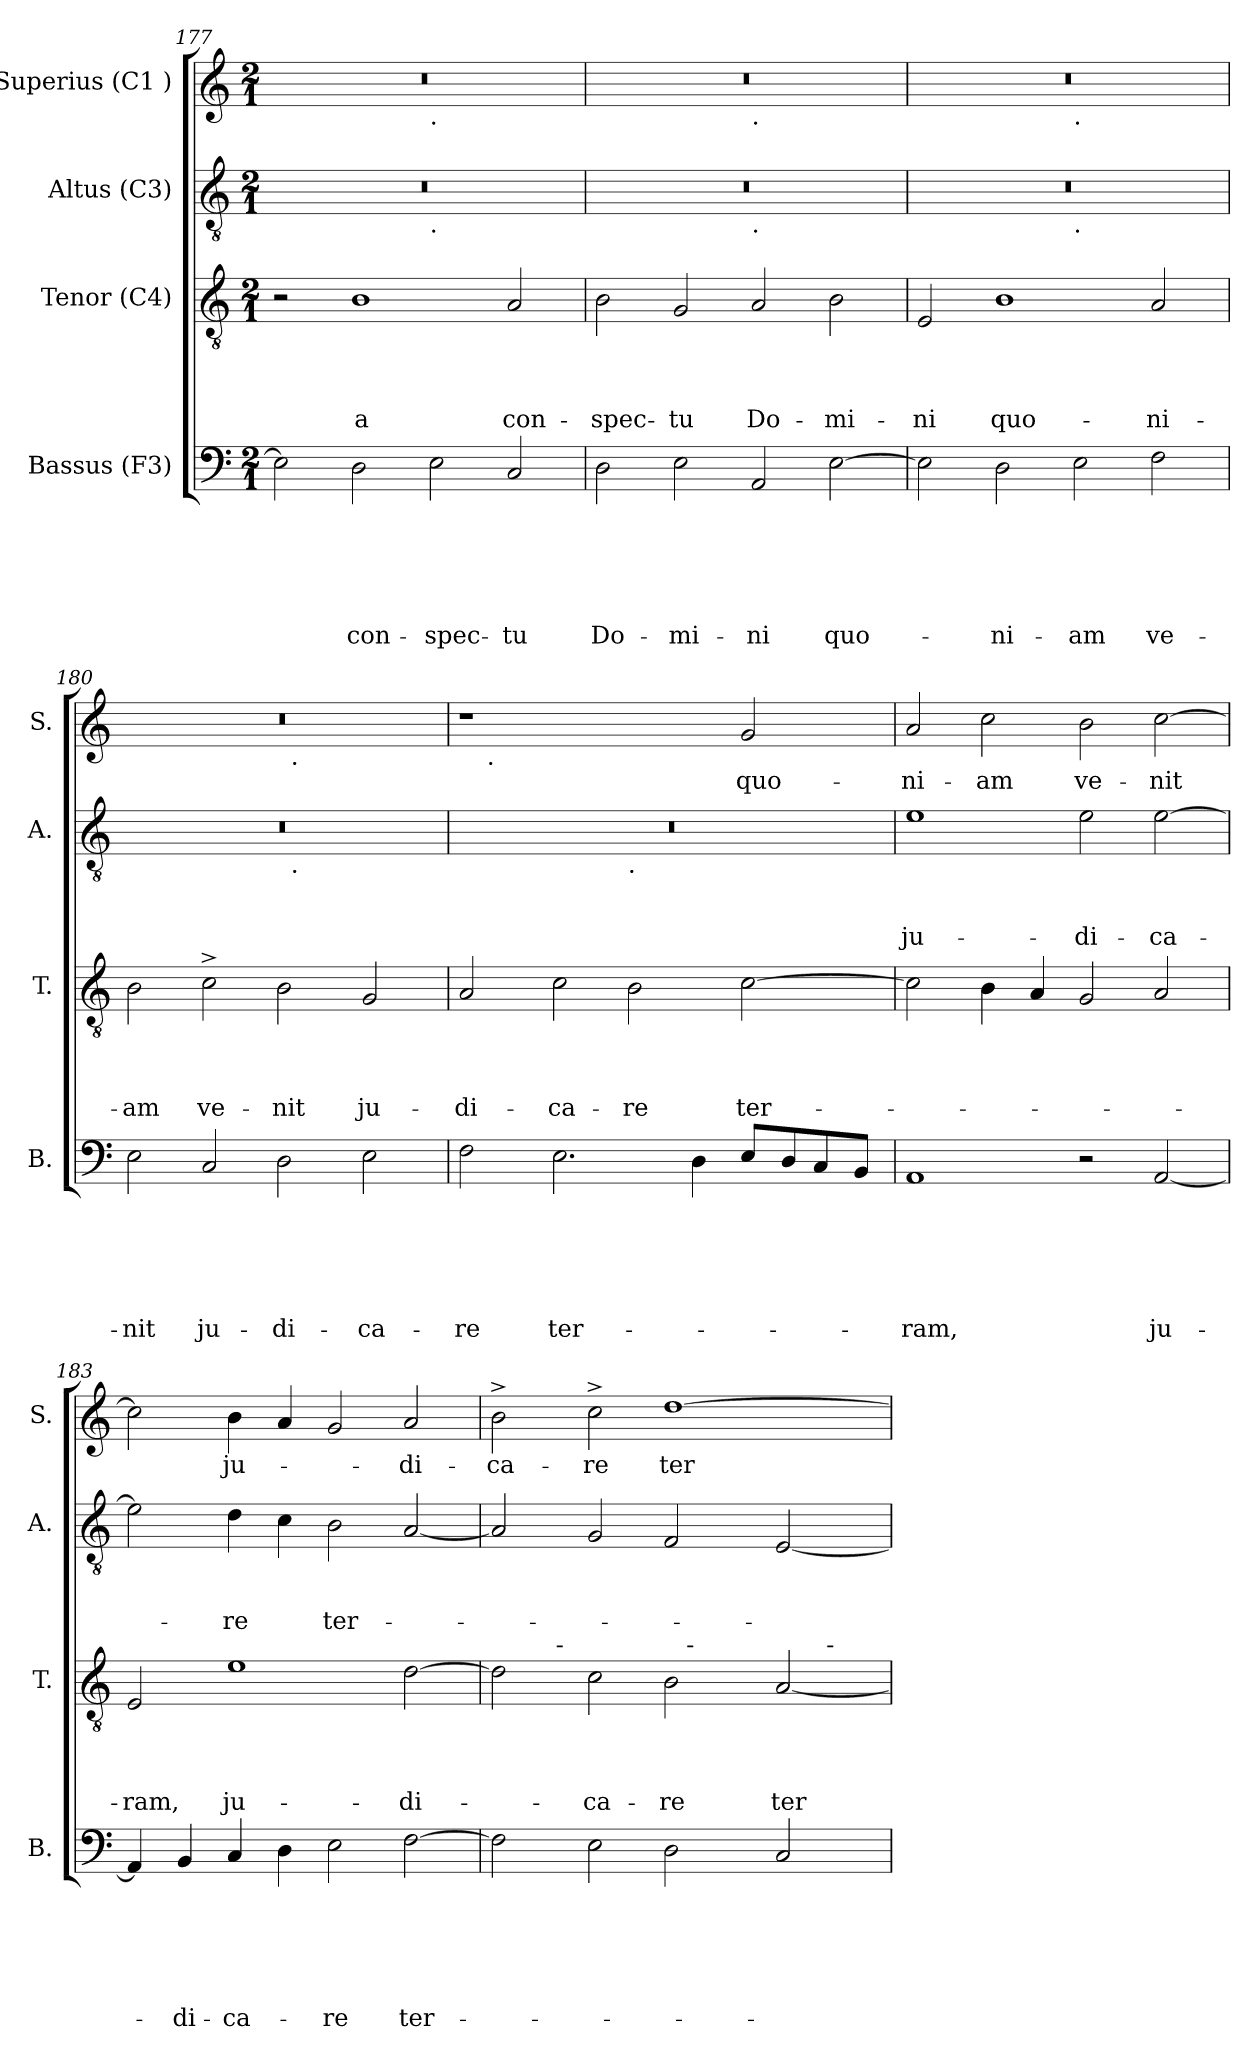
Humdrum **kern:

**kern	**text	**text	**text	**text	**text	**text	**kern	**text	**text	**text	**text	**kern	**text	**text	**text	**kern	**text
*part4	*part4	*part4	*part4	*part4	*part4	*part4	*part3	*part3	*part3	*part3	*part3	*part2	*part2	*part2	*part2	*part1	*part1
*staff4	*staff4	*staff4	*staff4	*staff4	*staff4	*staff4	*staff3	*staff3	*staff3	*staff3	*staff3	*staff2	*staff2	*staff2	*staff2	*staff1	*staff1
*I"Bassus (F3)	*	*	*	*	*	*	*I"Tenor (C4)	*	*	*	*	*I"Altus (C3)	*	*	*	*I"Superius (C1 )	*
*I'B.	*	*	*	*	*	*	*I'T.	*	*	*	*	*I'A.	*	*	*	*I'S.	*
*clefF4	*	*	*	*	*	*	*clefGv2	*	*	*	*	*clefGv2	*	*	*	*clefG2	*
*k[]	*	*	*	*	*	*	*k[]	*	*	*	*	*k[]	*	*	*	*k[]	*
*C:	*	*	*	*	*	*	*C:	*	*	*	*	*C:	*	*	*	*C:	*
*M2/1	*	*	*	*	*	*	*M2/1	*	*	*	*	*M2/1	*	*	*	*M2/1	*
=177	=177	=177	=177	=177	=177	=177	=177	=177	=177	=177	=177	=177	=177	=177	=177	=177	=177
*	*	*	*	*	*	*	*	*	*	*	*	*^	*	*	*	*^	*
2E\]	.	.	.	.	.	.	2r	.	.	.	.	0r	1ryy	.	.	.	0r	1ryy	.
!	!	!	!	!	!	!LO:LY:b	!	!	!	!	!LO:LY:b:rj	!	!	!	!	!	!	!	!
2D\	.	.	.	.	.	con-	1B	.	.	.	a	.	.	.	.	.	.	.	.
!	!	!	!	!	!	!	!	!	!	!	!	!	!	!	!	!	!	!LO:TX:b:t=.	!
!	!	!	!	!	!	!	!	!	!	!	!	!	!LO:TX:b:t=.	!	!	!	!	!	!
!	!	!	!	!	!	!LO:LY:b	!	!	!	!	!	!	!	!	!	!	!	!	!
2E\	.	.	.	.	.	-spec-	.	.	.	.	.	.	1ryy	.	.	.	.	1ryy	.
!	!	!	!	!	!	!LO:LY:b	!	!	!	!	!LO:LY:b	!	!	!	!	!	!	!	!
2C/	.	.	.	.	.	-tu	2A/	.	.	.	con-	.	.	.	.	.	.	.	.
=178	=178	=178	=178	=178	=178	=178	=178	=178	=178	=178	=178	=178	=178	=178	=178	=178	=178	=178	=178
!	!	!	!	!	!	!LO:LY:b	!	!	!	!	!LO:LY:b	!	!	!	!	!	!	!	!
2D\	.	.	.	.	.	Do-	2B\	.	.	.	-spec-	0r	1ryy	.	.	.	0r	1ryy	.
!	!	!	!	!	!	!LO:LY:b	!	!	!	!	!LO:LY:b	!	!	!	!	!	!	!	!
2E\	.	.	.	.	.	-mi-	2G/	.	.	.	-tu	.	.	.	.	.	.	.	.
!	!	!	!	!	!	!	!	!	!	!	!	!	!	!	!	!	!	!LO:TX:b:t=.	!
!	!	!	!	!	!	!	!	!	!	!	!	!	!LO:TX:b:t=.	!	!	!	!	!	!
!	!	!	!	!	!	!LO:LY:b	!	!	!	!	!LO:LY:b	!	!	!	!	!	!	!	!
2AA/	.	.	.	.	.	-ni	2A/	.	.	.	Do-	.	1ryy	.	.	.	.	1ryy	.
!	!	!	!	!	!	!LO:LY:b	!	!	!	!	!LO:LY:b	!	!	!	!	!	!	!	!
[>2E\	.	.	.	.	.	quo-	2B\	.	.	.	-mi-	.	.	.	.	.	.	.	.
=179	=179	=179	=179	=179	=179	=179	=179	=179	=179	=179	=179	=179	=179	=179	=179	=179	=179	=179	=179
!	!	!	!	!	!	!	!	!	!	!	!LO:LY:b	!	!	!	!	!	!	!	!
2E\]	.	.	.	.	.	.	2E/	.	.	.	-ni	0r	1ryy	.	.	.	0r	1ryy	.
!	!	!	!	!	!	!LO:LY:b	!	!	!	!	!LO:LY:b	!	!	!	!	!	!	!	!
2D\	.	.	.	.	.	-ni-	1B	.	.	.	quo-	.	.	.	.	.	.	.	.
!	!	!	!	!	!	!	!	!	!	!	!	!	!	!	!	!	!	!LO:TX:b:t=.	!
!	!	!	!	!	!	!	!	!	!	!	!	!	!LO:TX:b:t=.	!	!	!	!	!	!
!	!	!	!	!	!	!LO:LY:b	!	!	!	!	!	!	!	!	!	!	!	!	!
2E\	.	.	.	.	.	-am	.	.	.	.	.	.	1ryy	.	.	.	.	1ryy	.
!	!	!	!	!	!	!LO:LY:b	!	!	!	!	!LO:LY:b	!	!	!	!	!	!	!	!
2F\	.	.	.	.	.	ve-	2A/	.	.	.	-ni-	.	.	.	.	.	.	.	.
!!LO:LB:g=z	!!
=180	=180	=180	=180	=180	=180	=180	=180	=180	=180	=180	=180	=180	=180	=180	=180	=180	=180	=180	=180
!	!	!	!	!	!	!LO:LY:b	!	!	!	!	!LO:LY:b	!	!	!	!	!	!	!	!
2E\	.	.	.	.	.	-nit	2B\	.	.	.	-am	0r	1ryy	.	.	.	0r	1ryy	.
!	!	!	!	!	!	!LO:LY:b	!	!	!	!	!LO:LY:b	!	!	!	!	!	!	!	!
2C/	.	.	.	.	.	ju-	2c^>\	.	.	.	ve-	.	.	.	.	.	.	.	.
!	!	!	!	!	!	!LO:LY:b	!	!	!	!	!LO:LY:b	!	!	!	!	!	!	!	!
2D\	.	.	.	.	.	-di-	2B\	.	.	.	-nit	.	32ryy	.	.	.	.	32ryy	.
!	!	!	!	!	!	!	!	!	!	!	!	!	!	!	!	!	!	!LO:TX:b:t=.	!
!	!	!	!	!	!	!	!	!	!	!	!	!	!LO:TX:b:t=.	!	!	!	!	!	!
.	.	.	.	.	.	.	.	.	.	.	.	.	2ryy	.	.	.	.	2ryy	.
!	!	!	!	!	!	!LO:LY:b	!	!	!	!	!LO:LY:b	!	!	!	!	!	!	!	!
2E\	.	.	.	.	.	-ca-	2G/	.	.	.	ju-	.	.	.	.	.	.	.	.
.	.	.	.	.	.	.	.	.	.	.	.	.	4...ryy	.	.	.	.	4...ryy	.
=181	=181	=181	=181	=181	=181	=181	=181	=181	=181	=181	=181	=181	=181	=181	=181	=181	=181	=181	=181
!	!	!	!	!	!	!LO:LY:b	!	!	!	!	!LO:LY:b	!	!	!	!	!	!	!	!
2F\	.	.	.	.	.	-re	2A/	.	.	.	-di-	0r	1ryy	.	.	.	1r	16.ryy	.
!	!	!	!	!	!	!	!	!	!	!	!	!	!	!	!	!	!	!LO:TX:b:t=.	!
.	.	.	.	.	.	.	.	.	.	.	.	.	.	.	.	.	.	1ryy	.
!	!	!	!	!	!	!LO:LY:b	!	!	!	!	!LO:LY:b	!	!	!	!	!	!	!	!
2.E\	.	.	.	.	.	ter-	2c\	.	.	.	-ca-	.	.	.	.	.	.	.	.
!	!	!	!	!	!	!	!	!	!	!	!	!	!LO:TX:b:t=.	!	!	!	!	!	!
!	!	!	!	!	!	!	!	!	!	!	!LO:LY:b	!	!	!	!	!	!	!	!
.	.	.	.	.	.	.	2B\	.	.	.	-re	.	1ryy	.	.	.	2ryy	.	.
.	.	.	.	.	.	.	.	.	.	.	.	.	.	.	.	.	.	2ryy	.
4D\	.	.	.	.	.	.	.	.	.	.	.	.	.	.	.	.	.	.	.
!	!	!	!	!	!	!	!	!	!	!	!LO:LY:b	!	!	!	!	!	!	!	!LO:LY:b
8E/L	.	.	.	.	.	.	[>2c\	.	.	.	ter-	.	.	.	.	.	2g/	.	quo-
.	.	.	.	.	.	.	.	.	.	.	.	.	.	.	.	.	.	4ryy	.
8D/	.	.	.	.	.	.	.	.	.	.	.	.	.	.	.	.	.	.	.
8C/	.	.	.	.	.	.	.	.	.	.	.	.	.	.	.	.	.	.	.
.	.	.	.	.	.	.	.	.	.	.	.	.	.	.	.	.	.	8ryy	.
8BB/J	.	.	.	.	.	.	.	.	.	.	.	.	.	.	.	.	.	.	.
.	.	.	.	.	.	.	.	.	.	.	.	.	.	.	.	.	.	32ryy	.
=182	=182	=182	=182	=182	=182	=182	=182	=182	=182	=182	=182	=182	=182	=182	=182	=182	=182	=182	=182
!	!	!	!	!	!	!LO:LY:b	!	!	!	!	!	!	!	!	!	!LO:LY:b	!	!	!LO:LY:b
*	*	*	*	*	*	*	*	*	*	*	*	*v	*v	*	*	*	*	*	*
*	*	*	*	*	*	*	*	*	*	*	*	*	*	*	*	*v	*v	*
1AA	.	.	.	.	.	-ram,	2c\]	.	.	.	.	1e	.	.	ju-	2a/	-ni-
!	!	!	!	!	!	!	!	!	!	!	!	!	!	!	!	!	!LO:LY:b
.	.	.	.	.	.	.	4B\	.	.	.	.	.	.	.	.	2cc\	-am
.	.	.	.	.	.	.	4A/	.	.	.	.	.	.	.	.	.	.
!	!	!	!	!	!	!	!	!	!	!	!	!	!	!	!LO:LY:b	!	!LO:LY:b
2r	.	.	.	.	.	.	2G/	.	.	.	.	2e\	.	.	-di-	2b\	ve-
!	!	!	!	!	!	!LO:LY:b	!	!	!	!	!	!	!	!	!LO:LY:b	!	!LO:LY:b
[<2AA/	.	.	.	.	.	ju-	2A/	.	.	.	.	[>2e\	.	.	-ca-	[>2cc\	-nit
=183	=183	=183	=183	=183	=183	=183	=183	=183	=183	=183	=183	=183	=183	=183	=183	=183	=183
!	!	!	!	!	!	!	!	!	!	!	!LO:LY:b	!	!	!	!	!	!
4AA/]	.	.	.	.	.	.	2E/	.	.	.	-ram,	2e\]	.	.	.	2cc\]	.
!	!	!	!	!	!	!LO:LY:b	!	!	!	!	!	!	!	!	!	!	!
4BB/	.	.	.	.	.	-di-	.	.	.	.	.	.	.	.	.	.	.
!	!	!	!	!	!	!LO:LY:b	!	!	!	!	!LO:LY:b	!	!	!	!LO:LY:b	!	!LO:LY:b
4C/	.	.	.	.	.	-ca-	1e	.	.	.	ju-	4d\	.	.	-re	4b\	ju-
4D\	.	.	.	.	.	.	.	.	.	.	.	4c\	.	.	.	4a/	.
!	!	!	!	!	!	!LO:LY:b	!	!	!	!	!	!	!	!	!LO:LY:b	!	!
2E\	.	.	.	.	.	-re	.	.	.	.	.	2B\	.	.	ter-	2g/	.
!	!	!	!	!	!	!LO:LY:b	!	!	!	!	!LO:LY:b	!	!	!	!	!	!LO:LY:b
[<2F\	.	.	.	.	.	ter-	[<2d\	.	.	.	-di-	[<2A/	.	.	.	2a/	-di-
!!LO:LB:g=z
=184	=184	=184	=184	=184	=184	=184	=184	=184	=184	=184	=184	=184	=184	=184	=184	=184	=184
!	!	!	!	!	!	!	!	!	!	!	!	!	!	!	!	!	!LO:LY:b
*	*	*	*	*	*	*	*^	*	*	*	*	*	*	*	*	*	*
*	*	*	*	*	*	*	*	*^	*	*	*	*	*	*	*	*	*	*
*	*	*	*	*	*	*	*	*	*^	*	*	*	*	*	*	*	*	*	*
2F\]	.	.	.	.	.	.	2d\]	4.ryy	1ryy	1..ryy	.	.	.	.	2A/]	.	.	.	2b^>\	-ca-
!	!	!	!	!	!	!	!	!LO:TX:a:t=-	!	!	!	!	!	!	!	!	!	!	!	!
.	.	.	.	.	.	.	.	1ryy	.	.	.	.	.	.	.	.	.	.	.	.
!	!	!	!	!	!	!	!	!	!	!	!	!	!	!LO:LY:b	!	!	!	!	!	!LO:LY:b
2E\	.	.	.	.	.	.	2c\	.	.	.	.	.	.	-ca-	2G/	.	.	.	2cc^>\	-re
!	!	!	!	!	!	!	!	!	!	!	!	!	!	!LO:LY:b	!	!	!	!	!	!LO:LY:b
2D\	.	.	.	.	.	.	2B\	.	16ryy	.	.	.	.	-re	2F/	.	.	.	[>1dd	ter-
!	!	!	!	!	!	!	!	!	!LO:TX:a:t=-	!	!	!	!	!	!	!	!	!	!	!
.	.	.	.	.	.	.	.	.	2...ryy	.	.	.	.	.	.	.	.	.	.	.
.	.	.	.	.	.	.	.	2ryy	.	.	.	.	.	.	.	.	.	.	.	.
!	!	!	!	!	!	!	!	!	!	!	!	!	!	!LO:LY:b	!	!	!	!	!	!
2C/	.	.	.	.	.	.	[<2A/	.	.	.	.	.	.	ter-	[<2E/	.	.	.	.	.
!	!	!	!	!	!	!	!	!	!	!LO:TX:a:t=-	!	!	!	!	!	!	!	!	!	!
.	.	.	.	.	.	.	.	.	.	4ryy	.	.	.	.	.	.	.	.	.	.
.	.	.	.	.	.	.	.	8ryy	.	.	.	.	.	.	.	.	.	.	.	.
*	*	*	*	*	*	*	*v	*v	*v	*v	*	*	*	*	*	*	*	*	*	*
=	=	=	=	=	=	=	=	=	=	=	=	=	=	=	=	=	=
*-	*-	*-	*-	*-	*-	*-	*-	*-	*-	*-	*-	*-	*-	*-	*-	*-	*-
